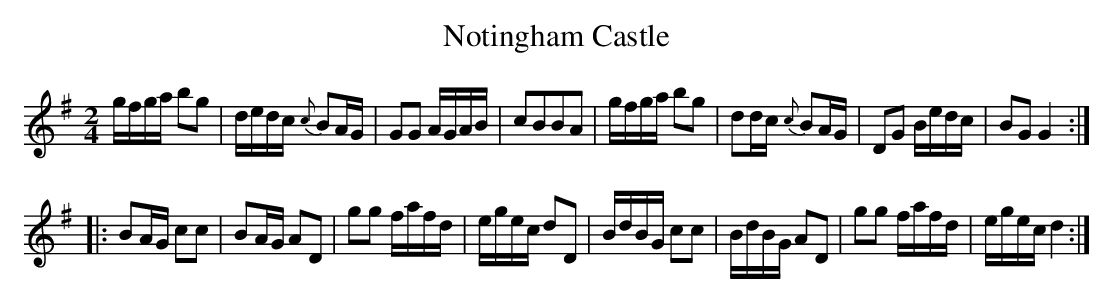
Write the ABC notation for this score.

X:1
T:Notingham Castle
M:2/4
K:G major
gfga b2g2| dedc {c}B2AG| G2G2 AGAB| c2B2B2A2|\
gfga b2g2| d2dc {c}B2AG| D2G2 Bedc| B2G2 G4::
B2AG c2c2| B2AG A2D2| g2g2 fafd| egec d2D2|\
BdBG c2c2| BdBG A2D2| g2g2 fafd| egec d4 :|
